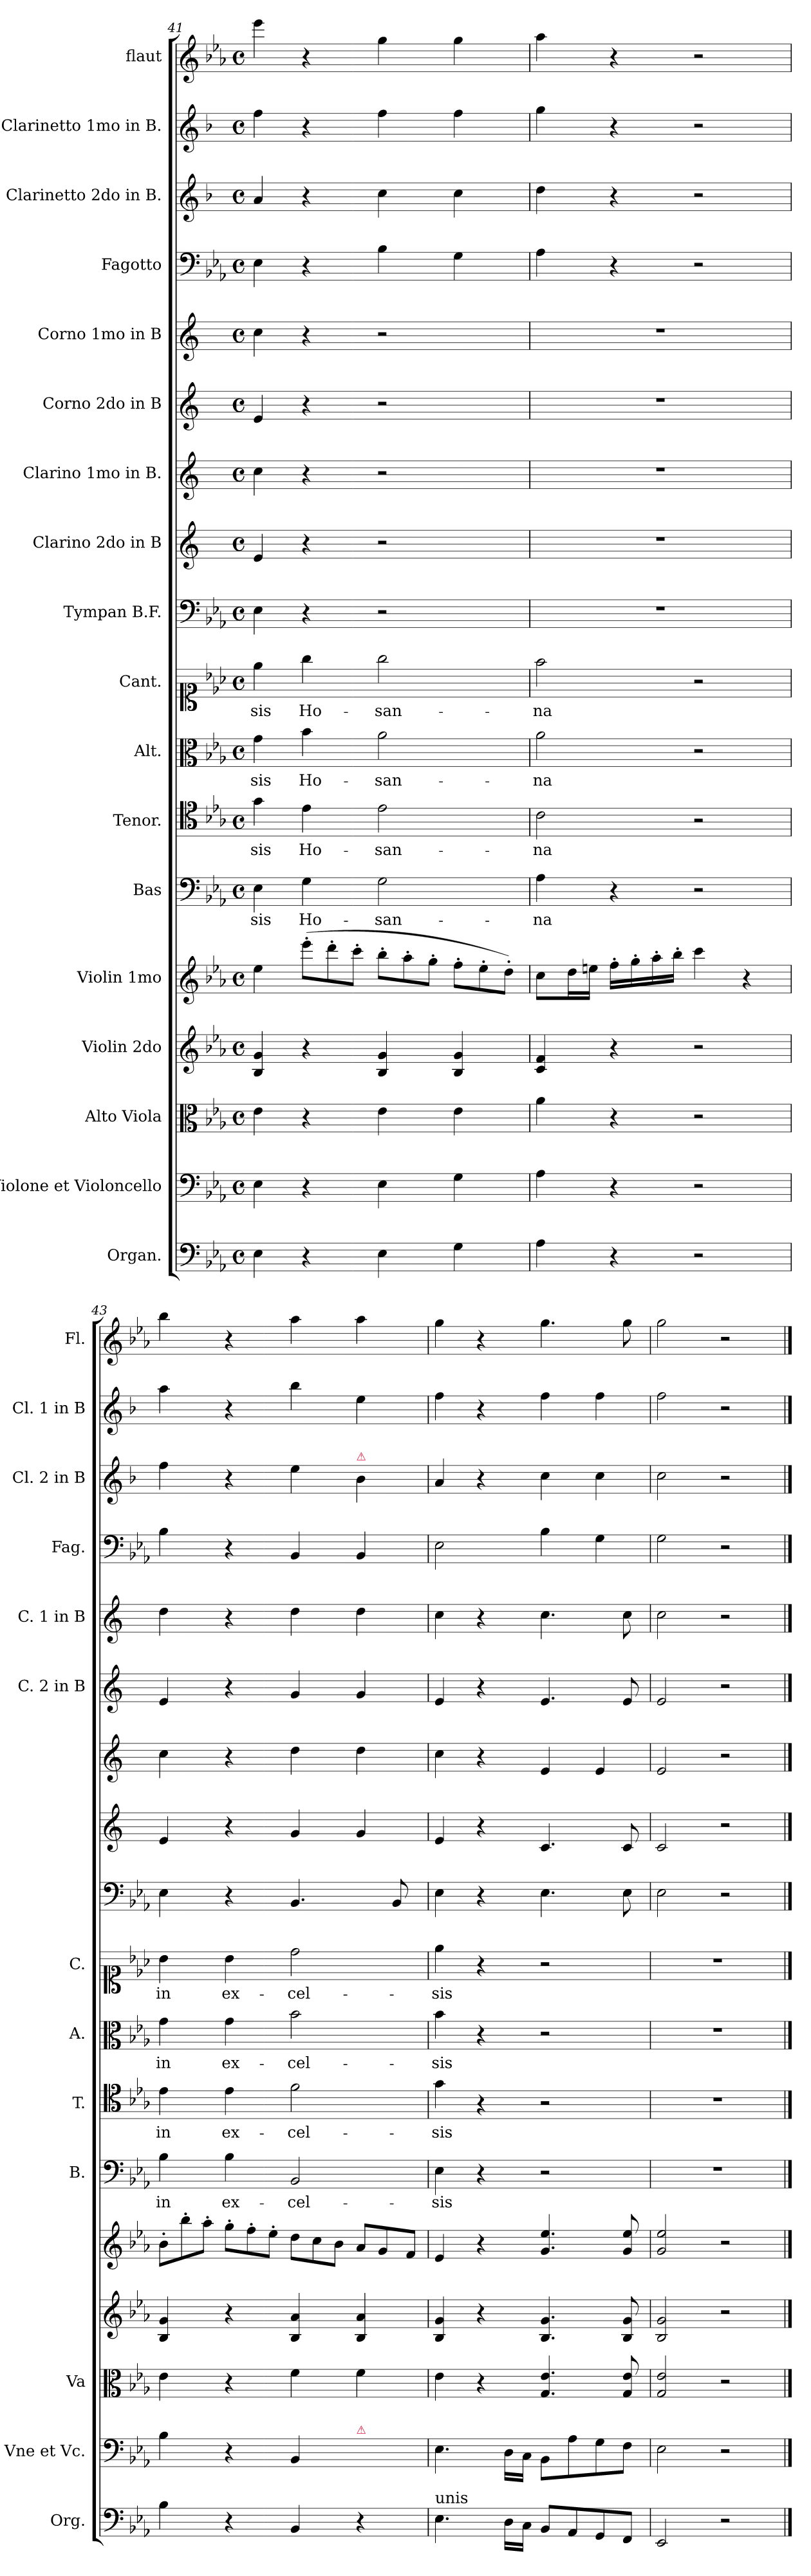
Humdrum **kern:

**kern	**kern	**kern	**kern	**kern	**kern	**text	**kern	**text	**kern	**text	**kern	**text	**kern	**kern	**kern	**kern	**kern	**kern	**kern	**kern	**kern
*part18	*part17	*part16	*part15	*part14	*part13	*part13	*part12	*part12	*part11	*part11	*part10	*part10	*part9	*part8	*part7	*part6	*part5	*part4	*part3	*part2	*part1
*staff18	*staff17	*staff16	*staff15	*staff14	*staff13	*staff13	*staff12	*staff12	*staff11	*staff11	*staff10	*staff10	*staff9	*staff8	*staff7	*staff6	*staff5	*staff4	*staff3	*staff2	*staff1
*I"Organ.	*I"Violone et Violoncello	*I"Alto Viola	*I"Violin 2do	*I"Violin 1mo	*I"Bas	*	*I"Tenor.	*	*I"Alt.	*	*I"Cant.	*	*I"Tympan B.F.	*I"Clarino 2do in B	*I"Clarino 1mo in B.	*I"Corno 2do in B	*I"Corno 1mo in B	*I"Fagotto	*I"Clarinetto 2do in B.	*I"Clarinetto 1mo in B.	*I"flaut
*I'Org.	*I'Vne et Vc.	*I'Va	*	*	*I'B.	*	*I'T.	*	*I'A.	*	*I'C.	*	*	*	*	*I'C. 2 in B	*I'C. 1 in B	*I'Fag.	*I'Cl. 2 in B	*I'Cl. 1 in B	*I'Fl.
*clefF4	*clefF4	*clefC3	*clefG2	*clefG2	*clefF4	*	*clefC4	*	*clefC3	*	*clefC1	*	*clefF4	*clefG2	*clefG2	*clefG2	*clefG2	*clefF4	*clefG2	*clefG2	*clefG2
*	*	*	*	*	*	*	*	*	*	*	*	*	*	*ITrd5c9	*ITrd-2c-3	*ITrd-2c-3	*ITrd5c9	*	*ITrd1c2	*ITrd1c2	*
*k[b-e-a-]	*k[b-e-a-]	*k[b-e-a-]	*k[b-e-a-]	*k[b-e-a-]	*k[b-e-a-]	*	*k[b-e-a-]	*	*k[b-e-a-]	*	*k[b-e-a-]	*	*k[b-e-a-]	*k[b-e-a-]	*k[b-e-a-]	*k[b-e-a-]	*k[b-e-a-]	*k[b-e-a-]	*k[b-e-a-]	*k[b-e-a-]	*k[b-e-a-]
*E-:	*E-:	*E-:	*E-:	*E-:	*E-:	*	*E-:	*	*E-:	*	*E-:	*	*E-:	*	*	*	*	*E-:	*E-:	*E-:	*E-:
*M4/4	*M4/4	*M4/4	*M4/4	*M4/4	*M4/4	*	*M4/4	*	*M4/4	*	*M4/4	*	*M4/4	*M4/4	*M4/4	*M4/4	*M4/4	*M4/4	*M4/4	*M4/4	*M4/4
*met(c)	*met(c)	*met(c)	*met(c)	*met(c)	*met(c)	*	*met(c)	*	*met(c)	*	*met(c)	*	*met(c)	*met(c)	*met(c)	*met(c)	*met(c)	*met(c)	*met(c)	*met(c)	*met(c)
=41	=41	=41	=41	=41	=41	=41	=41	=41	=41	=41	=41	=41	=41	=41	=41	=41	=41	=41	=41	=41	=41
4E-\	4E-\	4e-\	4B-/ 4g/	4ee-\	4E-\	-sis	4g\	-sis	4g\	-sis	4ee-\	-sis	4E-\	4G/	4ee-\	4g/	4e-\	4E-\	4g/	4ee-\	4eee-\
*	*	*	*	*Xtuplet	*	*	*	*	*	*	*	*	*	*	*	*	*	*	*	*	*
4r	4r	4r	4r	(12eee-'\L	4G\	Ho-	4e-\	Ho-	4b-\	Ho-	4gg\	Ho-	4r	4r	4r	4r	4r	4r	4r	4r	4r
.	.	.	.	12ddd'\	.	.	.	.	.	.	.	.	.	.	.	.	.	.	.	.	.
.	.	.	.	12ccc'\J	.	.	.	.	.	.	.	.	.	.	.	.	.	.	.	.	.
4E-\	4E-\	4e-\	4B-/ 4g/	12bb-'\L	2G\	-san-	2e-\	-san-	2a-\	-san-	2gg\	-san-	2r	2r	2r	2r	2r	4B-\	4b-\	4ee-\	4gg\
.	.	.	.	12aa-'\	.	.	.	.	.	.	.	.	.	.	.	.	.	.	.	.	.
.	.	.	.	12gg'\J	.	.	.	.	.	.	.	.	.	.	.	.	.	.	.	.	.
4G\	4G\	4e-\	4B-/ 4g/	12ff'\L	.	.	.	.	.	.	.	.	.	.	.	.	.	4G\	4b-\	4ee-\	4gg\
.	.	.	.	12ee-'\	.	.	.	.	.	.	.	.	.	.	.	.	.	.	.	.	.
.	.	.	.	12dd'\J)	.	.	.	.	.	.	.	.	.	.	.	.	.	.	.	.	.
=42	=42	=42	=42	=42	=42	=42	=42	=42	=42	=42	=42	=42	=42	=42	=42	=42	=42	=42	=42	=42	=42
4A-\	4A-\	4a-\	4c/ 4f/	8cc\L	4A-\	-na	2c\	-na	2a-\	-na	2ff\	-na	1r	1r	1r	1r	1r	4A-\	4cc\	4ff\	4aa-\
.	.	.	.	16dd\L	.	.	.	.	.	.	.	.	.	.	.	.	.	.	.	.	.
.	.	.	.	16een\JJ	.	.	.	.	.	.	.	.	.	.	.	.	.	.	.	.	.
4r	4r	4r	4r	16ff'\LL	4r	.	.	.	.	.	.	.	.	.	.	.	.	4r	4r	4r	4r
.	.	.	.	16gg'\	.	.	.	.	.	.	.	.	.	.	.	.	.	.	.	.	.
.	.	.	.	16aa-'\	.	.	.	.	.	.	.	.	.	.	.	.	.	.	.	.	.
.	.	.	.	16bb-'\JJ	.	.	.	.	.	.	.	.	.	.	.	.	.	.	.	.	.
2r	2r	2r	2r	4ccc\	2r	.	2r	.	2r	.	2r	.	.	.	.	.	.	2r	2r	2r	2r
.	.	.	.	4r	.	.	.	.	.	.	.	.	.	.	.	.	.	.	.	.	.
=43	=43	=43	=43	=43	=43	=43	=43	=43	=43	=43	=43	=43	=43	=43	=43	=43	=43	=43	=43	=43	=43
4B-\	4B-\	4e-\	4B-/ 4g/	12b-'\L	4B-\	in	4e-\	in	4g\	in	4b-\	in	4E-\	4G/	4ee-\	4g/	4f\	4B-\	4ee-\	4gg\	4bb-\
.	.	.	.	12bb-'\	.	.	.	.	.	.	.	.	.	.	.	.	.	.	.	.	.
.	.	.	.	12aa-'\J	.	.	.	.	.	.	.	.	.	.	.	.	.	.	.	.	.
4r	4r	4r	4r	12gg'\L	4B-\	ex-	4e-\	ex-	4g\	ex-	4b-\	ex-	4r	4r	4r	4r	4r	4r	4r	4r	4r
.	.	.	.	12ff'\	.	.	.	.	.	.	.	.	.	.	.	.	.	.	.	.	.
.	.	.	.	12ee-'\J	.	.	.	.	.	.	.	.	.	.	.	.	.	.	.	.	.
4BB-/	4BB-/	4f\	4B-/ 4a-/	12dd\L	2BB-/	-cel-	2f\	-cel-	2b-\	-cel-	2dd\	-cel-	4.BB-/	4B-/	4ff\	4b-/	4f\	4BB-/	4dd\	4aa-\	4aa-\
.	.	.	.	12cc\	.	.	.	.	.	.	.	.	.	.	.	.	.	.	.	.	.
.	.	.	.	12b-\J	.	.	.	.	.	.	.	.	.	.	.	.	.	.	.	.	.
!	!	!	!	!	!	!	!	!	!	!	!	!	!	!	!	!	!	!	!LO:TX:a:color=crimson:t=⚠	!	!
!	!LO:TX:a:color=crimson:t=⚠	!	!	!	!	!	!	!	!	!	!	!	!	!	!	!	!	!	!	!	!
4r	4BB-/yy	4f\	4B-/ 4a-/	12a-/L	.	.	.	.	.	.	.	.	.	4B-/	4ff\	4b-/	4f\	4BB-/	4a-\	4dd\	4aa-\
.	.	.	.	12g/	.	.	.	.	.	.	.	.	.	.	.	.	.	.	.	.	.
.	.	.	.	.	.	.	.	.	.	.	.	.	8BB-/	.	.	.	.	.	.	.	.
.	.	.	.	12f/J	.	.	.	.	.	.	.	.	.	.	.	.	.	.	.	.	.
=44	=44	=44	=44	=44	=44	=44	=44	=44	=44	=44	=44	=44	=44	=44	=44	=44	=44	=44	=44	=44	=44
!LO:TX:a:t=unis	!	!	!	!	!	!	!	!	!	!	!	!	!	!	!	!	!	!	!	!	!
4.E-\	4.E-\	4e-\	4B-/ 4g/	4e-/	4E-\	-sis	4g\	-sis	4b-\	-sis	4ee-\	-sis	4E-\	4G/	4ee-\	4g/	4e-\	2E-\	4g/	4ee-\	4gg\
.	.	4r	4r	4r	4r	.	4r	.	4r	.	4r	.	4r	4r	4r	4r	4r	.	4r	4r	4r
16D\LL	16D\LL	.	.	.	.	.	.	.	.	.	.	.	.	.	.	.	.	.	.	.	.
16C\JJ	16C\JJ	.	.	.	.	.	.	.	.	.	.	.	.	.	.	.	.	.	.	.	.
8BB-/L	8BB-\L	4.G/ 4.e-/	4.B-/ 4.g/	4.g/ 4.ee-/	2r	.	2r	.	2r	.	2r	.	4.E-\	4.E-/	4g/	4.g/	4.e-\	4B-\	4b-\	4ee-\	4.gg\
8AA-/	8A-\	.	.	.	.	.	.	.	.	.	.	.	.	.	.	.	.	.	.	.	.
8GG/	8G\	.	.	.	.	.	.	.	.	.	.	.	.	.	4g/	.	.	4G\	4b-\	4ee-\	.
8FF/J	8F\J	8G/ 8e-/	8B-/ 8g/	8g/ 8ee-/	.	.	.	.	.	.	.	.	8E-\	8E-/	.	8g/	8e-\	.	.	.	8gg\
=45	=45	=45	=45	=45	=45	=45	=45	=45	=45	=45	=45	=45	=45	=45	=45	=45	=45	=45	=45	=45	=45
2EE-/	2E-\	2G/ 2e-/	2B-/ 2g/	2g/ 2ee-/	1r	.	1r	.	1r	.	1r	.	2E-\	2E-/	2g/	2g/	2e-\	2G\	2b-\	2ee-\	2gg\
2r	2r	2r	2r	2r	.	.	.	.	.	.	.	.	2r	2r	2r	2r	2r	2r	2r	2r	2r
==	==	==	==	==	==	==	==	==	==	==	==	==	==	==	==	==	==	==	==	==	==
*-	*-	*-	*-	*-	*-	*-	*-	*-	*-	*-	*-	*-	*-	*-	*-	*-	*-	*-	*-	*-	*-
